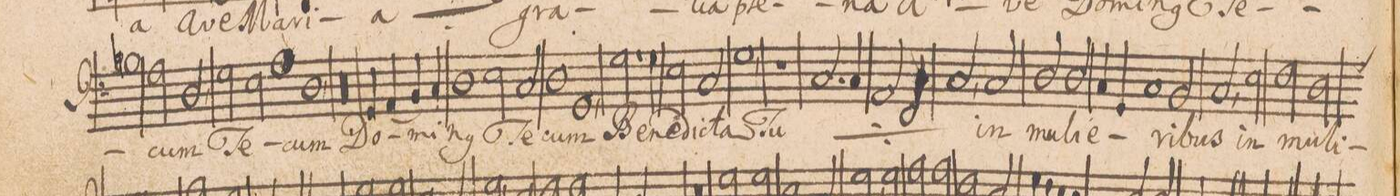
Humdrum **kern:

**kern	**text
*I"BASSVS.	*
*clefF4	*
*k[bn]	*
*met(C|)	*
*M2/1	*
=25-	=25-
1Bn	.
2A\	.
2D,/	-cum
=26-	=26-
2G\	Te-
2E\	.
1A	.
=27-	=27-
1D,	-cum
00r	.
=28-	=28-
=29-	=29-
4GG/	Do-
(4AA/	.
4BB/)	.
4C/	-mi-
=30-	=30-
1D	-n(us)
2E\	Te
2C/	.
=31-	=31-
1D	.
1GG,	-cum
=32-	=32-
2.G\	Be-
4G\	-ne-
2E\	-dic-
2C/	-ta
=33-	=33-
1G,	Tu
1r	.
=34-	=34-
*	*ij
2.C/	Be-
4C/	-ne-
2AA/	-dic-
2FF/	-ta
=35-	=35-
2C,/	Tu
*	*Xij
2C/	in
2D/	mu-
2D/	-li-
=36-	=36-
4C/	-e-
4GG/	.
1C	.
2BB/	-ri-
=37-	=37-
2C,/	-bus
2E\	in
2F\	mu-
*custos:G	*
2D\	-li-
*-	*-
